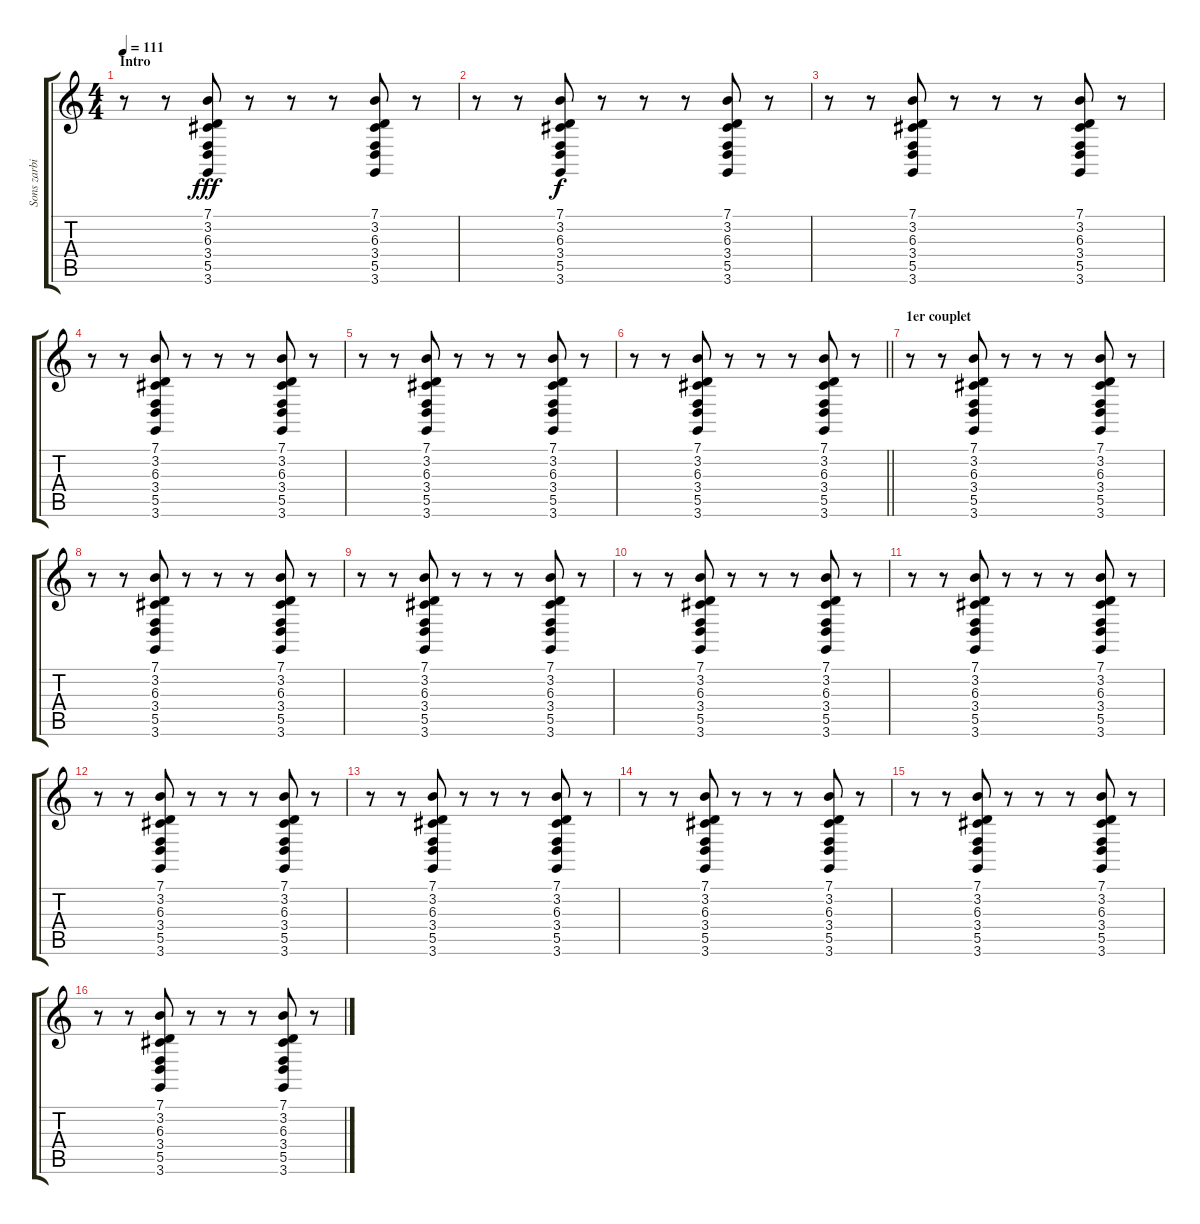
\track ("Sons zarbi" "Sons zarbi") {instrument breathnoise}
\staff {score tabs}
\tuning (E4 B3 G3 D3 A2 E2) {hide}
\ts (4 4)
\section ("" "Intro")
\tempo 111
\clef g2
\ks c
r.8{dy fff instrument breathnoise} r.8 (7.1 3.2 6.3 3.4 5.5 3.6).8 r.8 r.8 r.8 (7.1 3.2 6.3 3.4 5.5 3.6).8 r.8 |
r.8 r.8 (7.1 3.2 6.3 3.4 5.5 3.6).8{dy f} r.8 r.8 r.8 (7.1 3.2 6.3 3.4 5.5 3.6).8 r.8 |
r.8 r.8 (7.1 3.2 6.3 3.4 5.5 3.6).8 r.8 r.8 r.8 (7.1 3.2 6.3 3.4 5.5 3.6).8 r.8 |
r.8 r.8 (7.1 3.2 6.3 3.4 5.5 3.6).8 r.8 r.8 r.8 (7.1 3.2 6.3 3.4 5.5 3.6).8 r.8 |
r.8 r.8 (7.1 3.2 6.3 3.4 5.5 3.6).8 r.8 r.8 r.8 (7.1 3.2 6.3 3.4 5.5 3.6).8 r.8 |
\barLineRight lightlight
r.8 r.8 (7.1 3.2 6.3 3.4 5.5 3.6).8 r.8 r.8 r.8 (7.1 3.2 6.3 3.4 5.5 3.6).8 r.8 |
\section ("" "1er couplet")
r.8 r.8 (7.1 3.2 6.3 3.4 5.5 3.6).8 r.8 r.8 r.8 (7.1 3.2 6.3 3.4 5.5 3.6).8 r.8 |
r.8 r.8 (7.1 3.2 6.3 3.4 5.5 3.6).8 r.8 r.8 r.8 (7.1 3.2 6.3 3.4 5.5 3.6).8 r.8 |
r.8 r.8 (7.1 3.2 6.3 3.4 5.5 3.6).8 r.8 r.8 r.8 (7.1 3.2 6.3 3.4 5.5 3.6).8 r.8 |
r.8 r.8 (7.1 3.2 6.3 3.4 5.5 3.6).8 r.8 r.8 r.8 (7.1 3.2 6.3 3.4 5.5 3.6).8 r.8 |
r.8 r.8 (7.1 3.2 6.3 3.4 5.5 3.6).8 r.8 r.8 r.8 (7.1 3.2 6.3 3.4 5.5 3.6).8 r.8 |
r.8 r.8 (7.1 3.2 6.3 3.4 5.5 3.6).8 r.8 r.8 r.8 (7.1 3.2 6.3 3.4 5.5 3.6).8 r.8 |
r.8 r.8 (7.1 3.2 6.3 3.4 5.5 3.6).8 r.8 r.8 r.8 (7.1 3.2 6.3 3.4 5.5 3.6).8 r.8 |
r.8 r.8 (7.1 3.2 6.3 3.4 5.5 3.6).8 r.8 r.8 r.8 (7.1 3.2 6.3 3.4 5.5 3.6).8 r.8 |
r.8 r.8 (7.1 3.2 6.3 3.4 5.5 3.6).8 r.8 r.8 r.8 (7.1 3.2 6.3 3.4 5.5 3.6).8 r.8 |
r.8 r.8 (7.1 3.2 6.3 3.4 5.5 3.6).8 r.8 r.8 r.8 (7.1 3.2 6.3 3.4 5.5 3.6).8 r.8
